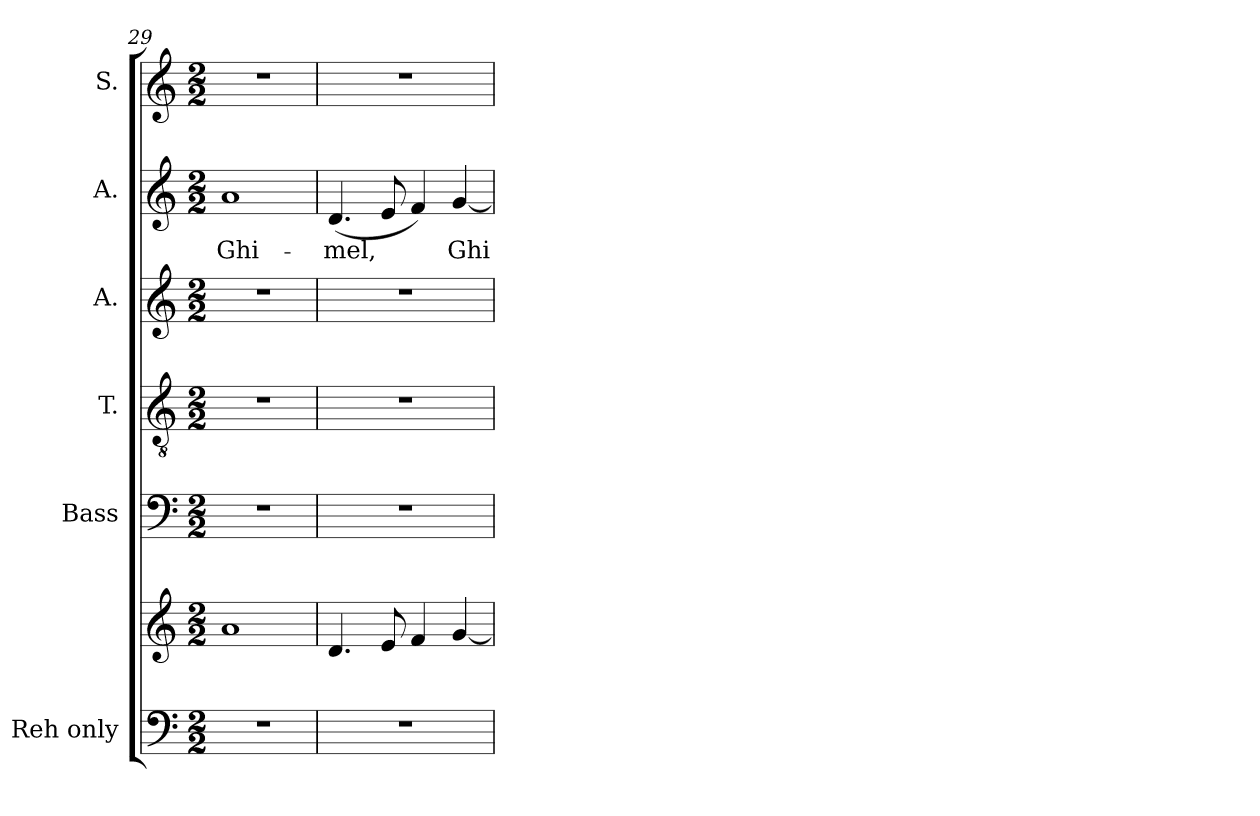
**kern	**kern	**kern	**kern	**kern	**kern	**text	**kern
*part6	*part6	*part5	*part4	*part3	*part2	*part2	*part1
*staff7	*staff6	*staff5	*staff4	*staff3	*staff2	*staff2	*staff1
*I"Reh only	*	*I"Bass	*I"T.	*I"A.	*I"A.	*	*I"S.
*	*	*I'B.	*	*	*	*	*
*clefF4	*clefG2	*clefF4	*clefGv2	*clefG2	*clefG2	*	*clefG2
*	*	*	*	*ITrd7c12	*ITrd7c12	*	*
*k[]	*k[]	*k[]	*k[]	*k[]	*k[]	*	*k[]
*C:	*C:	*C:	*C:	*C:	*C:	*	*C:
*M2/2	*M2/2	*M2/2	*M2/2	*M2/2	*M2/2	*	*M2/2
=29	=29	=29	=29	=29	=29	=29	=29
!	!	!	!	!	!	!LO:LY:b	!
1r	1a	1r	1r	1r	1A	Ghi-	1r
=30	=30	=30	=30	=30	=30	=30	=30
!	!	!	!	!	!	!LO:LY:b	!
1r	4.d/	1r	1r	1r	(4.D/	-mel,	1r
.	8e/	.	.	.	8E/	.	.
.	4f/	.	.	.	4F/)	.	.
!	!	!	!	!	!	!LO:LY:b	!
.	[<4g/	.	.	.	[<4G/	Ghi-	.
=	=	=	=	=	=	=	=
*-	*-	*-	*-	*-	*-	*-	*-
